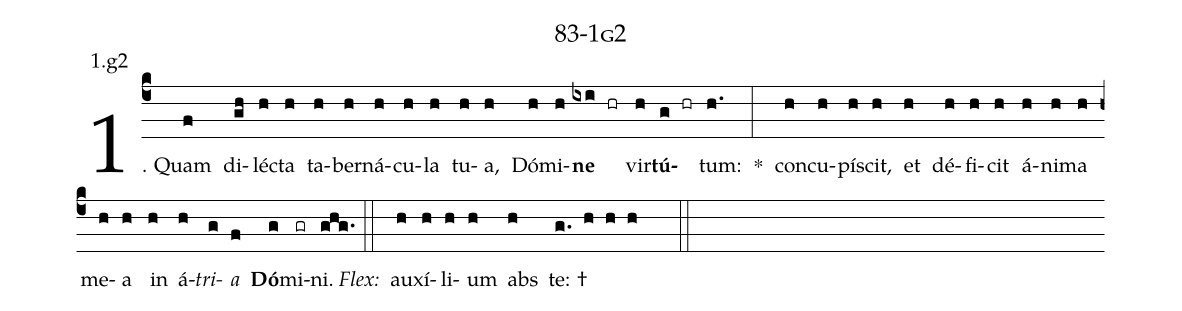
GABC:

name: 83-1g2;
annotation: 1.g2;
%%
(c4)1. Quam(f) di(gh)léc(h)ta(h) ta(h)ber(h)ná(h)cu(h)la(h) tu(h)a,(h) Dó(h)mi(h)<b>ne</b>(ixi hr) vir(h)<b>tú</b>(g hr)tum:(h.) *(:) con(h)cu(h)pí(h)scit,(h) et(h) dé(h)fi(h)cit(h) á(h)ni(h)ma(h) me(h)a(h) in(h) á(h)<i>tri</i>(g)<i>a</i>(f) <b>Dó</b>(g)mi(gr)ni.(ghg.) (::)
<i>Flex:</i>()  au(h)xí(h)li(h)um(h) abs(h) te: †(g. h h h  ::)
